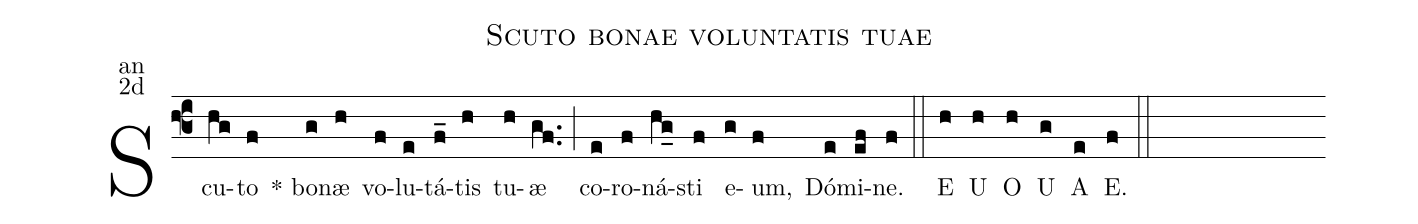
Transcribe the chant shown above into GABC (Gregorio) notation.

name:Scuto bonae voluntatis tuae;
office-part:an;
mode:2d;
%%
(f3) Scu(hg)to(f) <sp>*</sp> bo(g)næ(h) vo(f)lu(e)tá(f_)tis(h) tu(h)æ(gf..) (;)
co(e)ro(f)ná(hg_)sti(f) e(g)um,(f) Dó(e)mi(ef)ne.(f) (::)
<eu> E(h) U(h) O(h) U(g) A(e) E.(f) </eu> (::)
